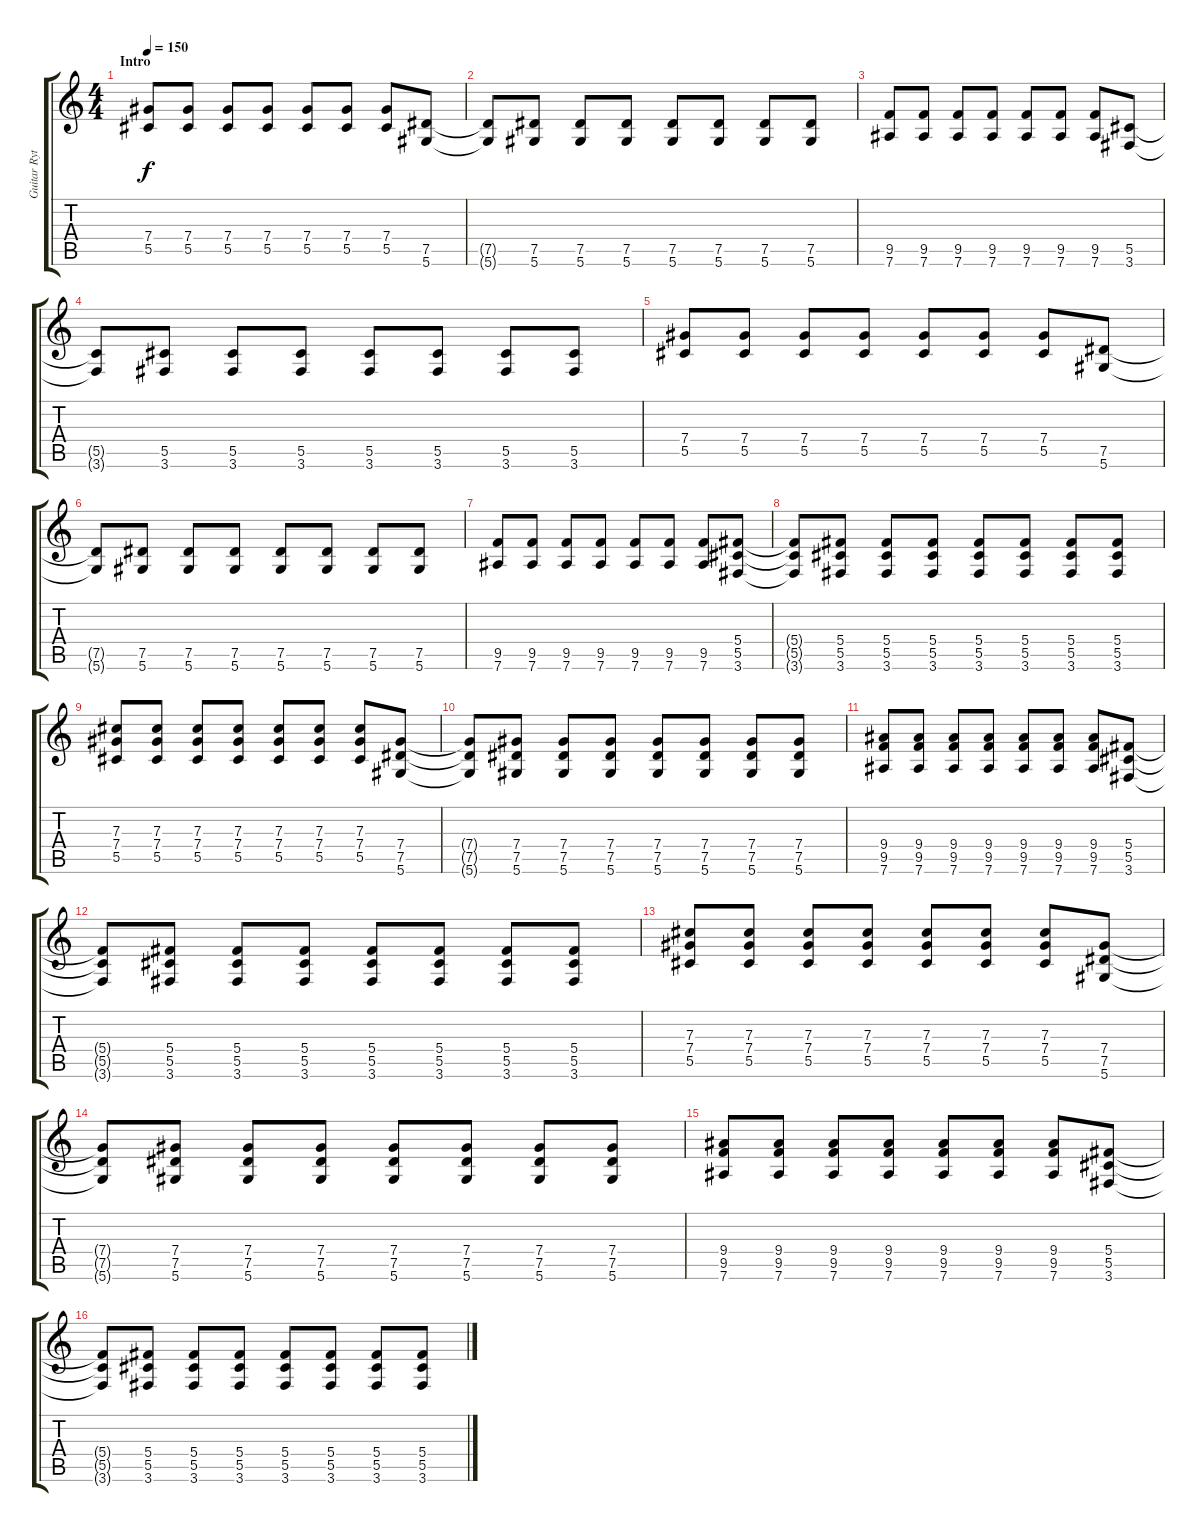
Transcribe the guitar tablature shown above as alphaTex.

\track ("Guitar Ryt" "Guitar Ryt") {instrument distortionguitar}
\staff {score tabs}
\tuning (Eb4 Bb3 Gb3 Db3 Ab2 Eb2) {hide}
\ts (4 4)
\section ("" "Intro")
\tempo 150
\clef g2
\ks c
(7.4 5.5).8{dy f instrument electricguitarmuted} (7.4 5.5).8 (7.4 5.5).8 (7.4 5.5).8 (7.4 5.5).8 (7.4 5.5).8 (7.4 5.5).8 (7.5 5.6).8 |
(7.5{t} 5.6{t}).8 (7.5 5.6).8 (7.5 5.6).8 (7.5 5.6).8 (7.5 5.6).8 (7.5 5.6).8 (7.5 5.6).8 (7.5 5.6).8 |
(9.5 7.6).8 (9.5 7.6).8 (9.5 7.6).8 (9.5 7.6).8 (9.5 7.6).8 (9.5 7.6).8 (9.5 7.6).8 (5.5 3.6).8 |
(5.5{t} 3.6{t}).8 (5.5 3.6).8 (5.5 3.6).8 (5.5 3.6).8 (5.5 3.6).8 (5.5 3.6).8 (5.5 3.6).8 (5.5 3.6).8 |
(7.4 5.5).8 (7.4 5.5).8 (7.4 5.5).8 (7.4 5.5).8 (7.4 5.5).8 (7.4 5.5).8 (7.4 5.5).8 (7.5 5.6).8 |
(7.5{t} 5.6{t}).8 (7.5 5.6).8 (7.5 5.6).8 (7.5 5.6).8 (7.5 5.6).8 (7.5 5.6).8 (7.5 5.6).8 (7.5 5.6).8 |
(9.5 7.6).8 (9.5 7.6).8 (9.5 7.6).8 (9.5 7.6).8 (9.5 7.6).8 (9.5 7.6).8 (9.5 7.6).8 (5.4 5.5 3.6).8{instrument distortionguitar} |
(5.4{t} 5.5{t} 3.6{t}).8 (5.4 5.5 3.6).8 (5.4 5.5 3.6).8 (5.4 5.5 3.6).8 (5.4 5.5 3.6).8 (5.4 5.5 3.6).8 (5.4 5.5 3.6).8 (5.4 5.5 3.6).8 |
(7.3 7.4 5.5).8 (7.3 7.4 5.5).8 (7.3 7.4 5.5).8 (7.3 7.4 5.5).8 (7.3 7.4 5.5).8 (7.3 7.4 5.5).8 (7.3 7.4 5.5).8 (7.4 7.5 5.6).8 |
(7.4{t} 7.5{t} 5.6{t}).8 (7.4 7.5 5.6).8 (7.4 7.5 5.6).8 (7.4 7.5 5.6).8 (7.4 7.5 5.6).8 (7.4 7.5 5.6).8 (7.4 7.5 5.6).8 (7.4 7.5 5.6).8 |
(9.4 9.5 7.6).8 (9.4 9.5 7.6).8 (9.4 9.5 7.6).8 (9.4 9.5 7.6).8 (9.4 9.5 7.6).8 (9.4 9.5 7.6).8 (9.4 9.5 7.6).8 (5.4 5.5 3.6).8 |
(5.4{t} 5.5{t} 3.6{t}).8 (5.4 5.5 3.6).8 (5.4 5.5 3.6).8 (5.4 5.5 3.6).8 (5.4 5.5 3.6).8 (5.4 5.5 3.6).8 (5.4 5.5 3.6).8 (5.4 5.5 3.6).8 |
(7.3 7.4 5.5).8 (7.3 7.4 5.5).8 (7.3 7.4 5.5).8 (7.3 7.4 5.5).8 (7.3 7.4 5.5).8 (7.3 7.4 5.5).8 (7.3 7.4 5.5).8 (7.4 7.5 5.6).8 |
(7.4{t} 7.5{t} 5.6{t}).8 (7.4 7.5 5.6).8 (7.4 7.5 5.6).8 (7.4 7.5 5.6).8 (7.4 7.5 5.6).8 (7.4 7.5 5.6).8 (7.4 7.5 5.6).8 (7.4 7.5 5.6).8 |
(9.4 9.5 7.6).8 (9.4 9.5 7.6).8 (9.4 9.5 7.6).8 (9.4 9.5 7.6).8 (9.4 9.5 7.6).8 (9.4 9.5 7.6).8 (9.4 9.5 7.6).8 (5.4 5.5 3.6).8 |
(5.4{t} 5.5{t} 3.6{t}).8 (5.4 5.5 3.6).8 (5.4 5.5 3.6).8 (5.4 5.5 3.6).8 (5.4 5.5 3.6).8 (5.4 5.5 3.6).8 (5.4 5.5 3.6).8 (5.4 5.5 3.6).8
